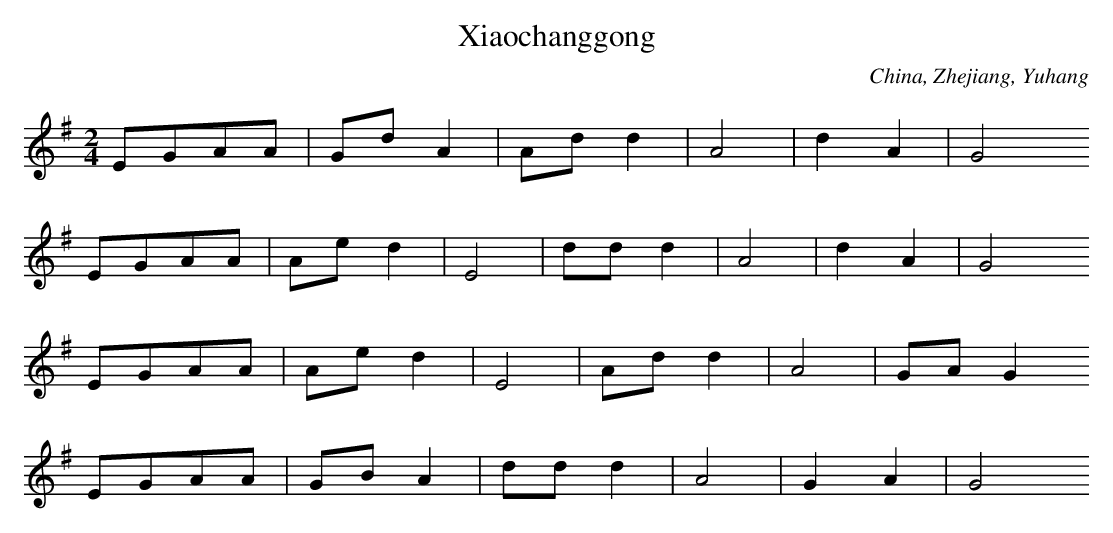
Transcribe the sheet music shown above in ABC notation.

X:1
T: Xiaochanggong
O: China, Zhejiang, Yuhang
M: 2/4
L: 1/8
K: G
EGAA | GdA2 | Add2 | A4 | d2A2 | G4
EGAA | Aed2 | E4 | ddd2 | A4 | d2A2 | G4
EGAA | Aed2 | E4 | Add2 | A4 | GAG2
EGAA | GBA2 | ddd2 | A4 | G2A2 | G4
